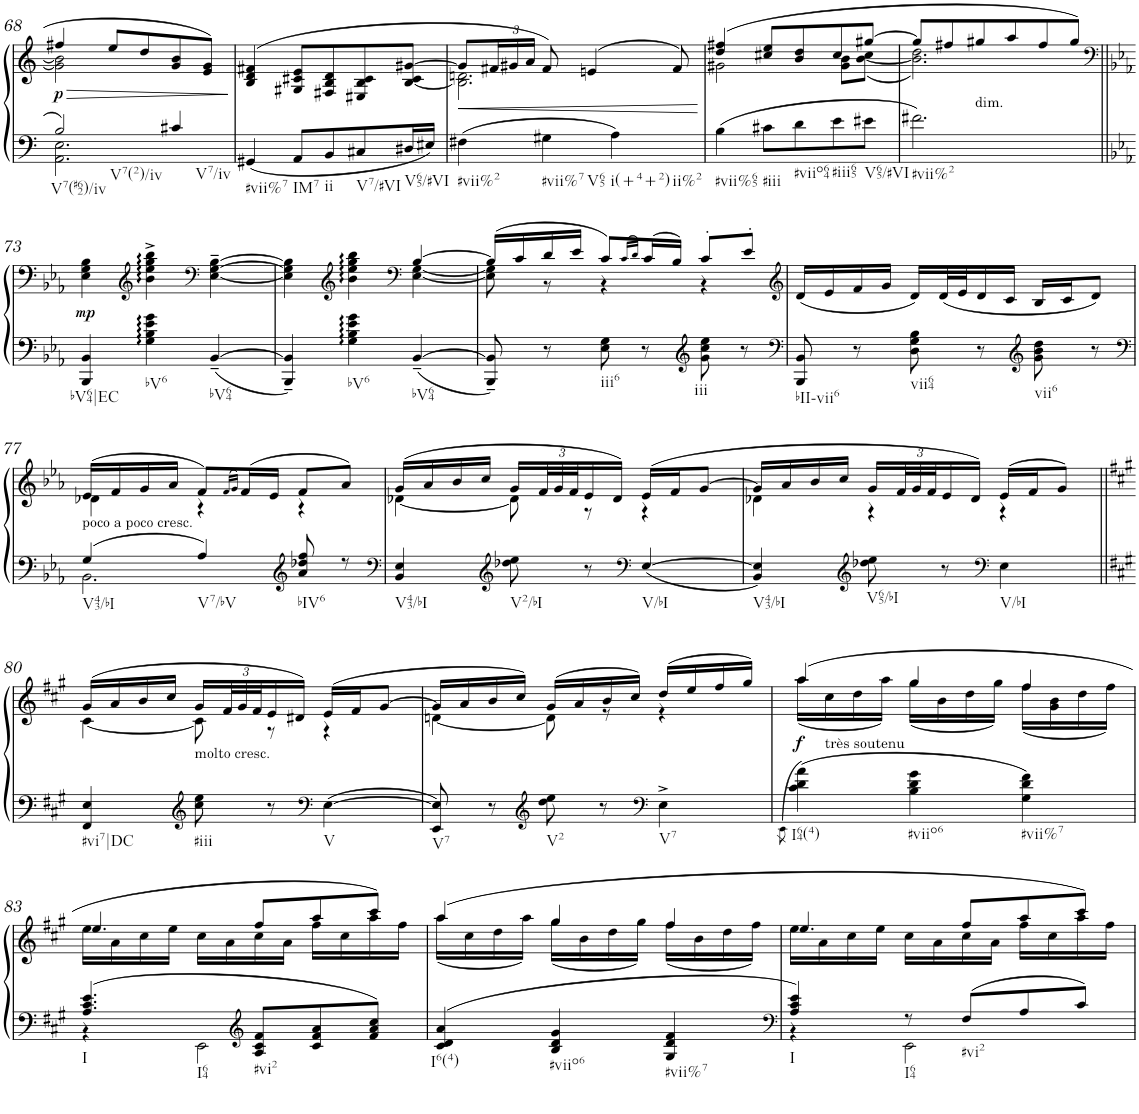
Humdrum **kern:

**kern	**kern	**dynam
*part1	*part1	*part1
*staff2	*staff1	*staff1/2
*I"Piano	*	*
*I'Pno.	*	*
!!LO:PB:g=z
*clefF4	*clefG2	*
*k[]	*k[]	*
*M3/4	*M3/4	*
=68	=68	=68
*^	*	*
!LO:TX:b:t=V7(#62)/iv	!	!	!
!LO:TX:b:t=V7(2)/iv	!	!	!
!	!	!	!LO:HP:b
*	*	*^	*
!	!	!	!	!LO:DY:n=1:b
2B/	2.AA\ 2.E\	4ff#X/	2g\] 2b\]	> p
.	.	8ee/L	.	.
.	.	8dd/	.	.
!LO:TX:b:t=V7/iv	!	!	!	!
4c#X/	.	8g/ 8b/	4ryy	.
.	.	8e/ 8g/J	.	.
*v	*v	*	*	*
*	*v	*v	*
.	.	]
=69	=69	=69
!LO:TX:b:t=#vii%7	!	!
4GG#X/	(4B/ 4d/ 4f#X/	.
!LO:TX:b:t=IM7	!	!
8AA/L	8G#X/ 8c#X/ 8e/L	.
!LO:TX:b:t=ii	!	!
8BB/	8F#X/ 8B/ 8d/	.
!LO:TX:b:t=V7/#VI	!	!
8C#X/	8E#X/ 8B/ 8c#/	.
!LO:TX:b:t=V65/#VI	!	!
16D#X/L	[<8B/ 8c#/ [8g#X/J	.
16E#X/JJ	.	.
=70	=70	=70
!LO:TX:b:t=#vii%2	!	!
!	!	!LO:HP:b
*	*^	*
4F#X\	8g#/L]	2.B\] 2.dn\	<
*	*Xbrackettup	*	*
.	24f#X/L	.	.
.	24g#X/	.	.
.	24a/JJ	.	.
!LO:TX:b:t=#vii%7	!	!	!
!LO:TX:b:t=V65	!	!	!
4G#X\	8f#/)	.	.
.	(4en/	.	.
!LO:TX:b:t=i(+4+2)	!	!	!
!LO:TX:b:t=ii%2	!	!	!
4A\	.	.	.
.	8f#/)	.	.
*	*v	*v	*
.	.	[
=71	=71	=71
*	*^	*
!LO:TX:b:t=#vii%65	!	!	!
4B\	(4dd/ 4ff#X/	2g#X\	.
!LO:TX:b:t=#iii	!	!	!
8c#X\L	8cc#X/ 8ee/L	.	.
!LO:TX:b:t=#viio64	!	!	!
8d\	8b/ 8dd/	.	.
!LO:TX:b:t=#iii65	!	!	!
8e\	8cc#/	8g#\ 8b\L	.
!LO:TX:b:t=V65/#VI	!	!	!
8e#X\J	[8gg#X/J	([8b\ 8cc#\J	.
=72	=72	=72	=72
!LO:TX:b:t=#vii%2	!	!	!
2.f#X\	8gg#/L]	2.b\] 2.dd\)	.
.	8ff#X/	.	.
!	!LO:TX:b:t=dim.	!	!
.	8gg#X/	.	.
.	8aa/	.	.
.	8ff#/	.	.
.	8gg#/J)	.	.
*	*v	*v	*
!!LO:LB:g=z
=73||	=73||	=73||
*	*clefF4	*
*k[b-e-a-]	*k[b-e-a-]	*
!LO:TX:b:t=bV64|EC	!	!
!	!	!LO:DY:b
4BBB-/ 4BB-/	4E-\ 4G\ 4B-\	mp
*	*clefG2	*
!LO:TX:b:t=bV6	!	!
4G\:: 4B-\:: 4e-\:: 4g\::	4b-\^ 4ee-\^ 4gg\^ 4bb-\^	.
*	*clefF4	*
!LO:TX:b:t=bV64	!	!
[>4BB-~/	[4E-\~ [4G\~ [4B-\~	.
=74	=74	=74
*	*^	*
4BBB-/~ 4BB-/]~	4E-\] 4G\] 4B-\]	2ryy	.
*	*clefG2	*	*
!LO:TX:b:t=bV6	!	!	!
4G\:: 4B-\:: 4e-\:: 4g\::	4b-\ 4ee-\ 4gg\ 4bb-\	.	.
*	*clefF4	*	*
!LO:TX:b:t=bV64	!	!	!
[>4BB-~/	[4B-/	[4E-\ [4G\	.
=75	=75	=75	=75
*^	*	*	*
8BBB-/~ 8BB-/]~	8ryy	(16B-/LL]	8E-\] 8G\]	.
.	.	16c/	.	.
8r	8ryy	16d/	8r	.
.	.	16e-/JJ	.	.
!LO:TX:b:t=iii6	!	!	!	!
8E-\ 8G\	2ryy	8c/L)	4r	.
.	.	(16qc/LL	.	.
.	.	16qd/JJ)	.	.
8r	.	(16c/L	.	.
.	.	16B-/JJ)	.	.
*clefG2	*	*	*	*
!LO:TX:b:t=iii	!	!	!	!
8g\ 8cc\ 8ee-\	.	8c'/L	4r	.
8r	.	8e-'/J	.	.
*v	*v	*	*	*
*	*v	*v	*
=76	=76	=76
*clefF4	*clefG2	*
!LO:TX:b:t=bII-vii6	!	!
8BBB-/ 8BB-/	(16d/LL	.
.	16e-/	.
8r	16f/	.
.	16g/JJ	.
!LO:TX:b:t=vii64	!	!
8D\ 8G\ 8B-\	16d/LL)	.
.	(32d/L	.
.	32e-/J	.
8r	16d/	.
.	16c/JJ	.
*clefG2	*	*
!LO:TX:b:t=vii6	!	!
8g\ 8b-\ 8dd\	16B-/LL	.
.	16c/J	.
8r	8d/J)	.
!!LO:LB:g=z
=77	=77	=77
*clefF4	*	*
*^	*^	*
!	!	!LO:TX:b:t=poco a poco cresc.	!	!
!LO:TX:b:t=V43/bI	!	!	!	!
4G/	2.BB-\	(16e-/LL	4d-X\	.
.	.	16f/	.	.
.	.	16g/	.	.
.	.	16a-/JJ	.	.
!LO:TX:b:t=V7/bV	!	!	!	!
4A-/	.	8f/L)	4r	.
.	.	(16qf/LL	.	.
.	.	16qg/JJ)	.	.
.	.	(16f/L	.	.
.	.	16e-/JJ	.	.
*clefG2	*	*	*	*
!LO:TX:b:t=bIV6	!	!	!	!
8a-/ 8dd-X/ 8ff/	.	8f/L	4r	.
8r	.	8a-/J)	.	.
*v	*v	*	*	*
=78	=78	=78	=78
*clefF4	*	*	*
!LO:TX:b:t=V43/bI	!	!	!
4BB-/ 4E-/	(16g/LL	[4d-X\	.
.	16a-/	.	.
.	16b-/	.	.
.	16cc/JJ	.	.
*clefG2	*	*	*
!LO:TX:b:t=V2/bI	!	!	!
8dd-X\ 8ee-\	16g/LL	8d-\]	.
.	48f/L	.	.
.	48g/	.	.
.	48f/J	.	.
8r	16e-/	8r	.
.	16d-/JJ)	.	.
*clefF4	*	*	*
!LO:TX:b:t=V/bI	!	!	!
[>4E-/	(16e-/LL	4r	.
.	16f/J	.	.
.	[8g/J	.	.
=79	=79	=79	=79
*^	*	*	*
!LO:TX:b:t=V43/bI	!	!	!	!
4BB-/ 4E-/]	4ryy	16g/LL]	4d-X\	.
.	.	16a-/	.	.
.	.	16b-/	.	.
.	.	16cc/JJ	.	.
*clefG2	*	*	*	*
!LO:TX:b:t=V65/bI	!	!	!	!
8dd-X\ 8ee-\	2ryy	16g/LL	4r	.
.	.	48f/L	.	.
.	.	48g/	.	.
.	.	48f/J	.	.
8r	.	16e-/	.	.
.	.	16d-/JJ)	.	.
*clefF4	*	*	*	*
!LO:TX:b:t=V/bI	!	!	!	!
4E-\	.	(16e-/LL	4r	.
.	.	16f/J	.	.
.	.	8g/J)	.	.
*v	*v	*	*	*
!!LO:LB:g=z	!!
=80||	=80||	=80||	=80||
*k[f#c#g#]	*k[f#c#g#]	*	*
!LO:TX:b:t=#vi7|DC	!	!	!
4FF#/ 4E/	(16g#/LL	[4c#\	.
.	16a/	.	.
.	16b/	.	.
.	16cc#/JJ	.	.
*clefG2	*	*	*
!	!LO:TX:b:t=molto cresc.	!	!
!LO:TX:b:t=#iii	!	!	!
8cc#\ 8ee\	16g#/LL	8c#\]	.
.	48f#/L	.	.
.	48g#/	.	.
.	48f#/J	.	.
8r	16e/	8r	.
.	16d#X/JJ)	.	.
*clefF4	*	*	*
!LO:TX:b:t=V	!	!	!
[4E\	(16e/LL	4r	.
.	16f#/J	.	.
.	[8g#/J	.	.
=81	=81	=81	=81
*^	*	*	*
!LO:TX:b:t=V7	!	!	!	!
8EE/ 8E/]	8ryy	16g#/LL]	[4dn\	.
.	.	16a/	.	.
8r	8ryy	16b/	.	.
.	.	16cc#/JJ)	.	.
*clefG2	*	*	*	*
!LO:TX:b:t=V2	!	!	!	!
8dd\ 8ee\	2ryy	(16g#/LL	8d\]	.
.	.	16a/	.	.
8r	.	16b/	8r	.
.	.	16cc#/JJ)	.	.
*clefF4	*	*	*	*
!LO:TX:b:t=V7	!	!	!	!
4E^\	.	(16dd/LL	4r	.
.	.	16ee/	.	.
.	.	16ff#/	.	.
.	.	16gg#/JJ)	.	.
*v	*v	*	*	*
=82	=82	=82	=82
8qEE\	.	.	.
!LO:TX:b:t=I64(4)	!	!	!
!	!	!	!LO:DY:b
4c#\ 4d\ 4a\	(4aa/	(16aa\LL	f
!	!	!LO:TX:b:t=très soutenu	!
.	.	16cc#\	.
.	.	16dd\	.
.	.	16aa\JJ)	.
!LO:TX:b:t=#viio6	!	!	!
4B\ 4d\ 4g#\	4gg#/	(16gg#\LL	.
.	.	16b\	.
.	.	16dd\	.
.	.	16gg#\JJ)	.
!LO:TX:b:t=#vii%7	!	!	!
4G#\ 4d\ 4f#\	4ff#/	(16ff#\LL	.
.	.	16g#\ 16b\	.
.	.	16dd\	.
.	.	16ff#\JJ)	.
!!LO:LB:g=z	!!
=83	=83	=83	=83
*^	*	*	*
!LO:TX:b:t=I	!	!	!	!
!LO:TX:b:t=I64	!	!	!	!
4.A/ 4.c#/ 4.e/	4r	4.ee/	16ee\LL	.
.	.	.	16a\	.
.	.	.	16cc#\	.
.	.	.	16ee\JJ	.
.	2EE\	.	16cc#\LL	.
.	.	.	16a\	.
*clefG2	*	*	*	*
!LO:TX:b:t=#vi2	!	!	!	!
8A/ 8c#/ 8f#/L	.	8ff#/L	16cc#\	.
.	.	.	16a\JJ	.
8c#/ 8f#/ 8a/	.	8aa/	16ff#\LL	.
.	.	.	16cc#\	.
8f#/ 8a/ 8cc#/J	.	8ccc#/J)	16aa\	.
.	.	.	16ff#\JJ	.
*v	*v	*	*	*
=84	=84	=84	=84
!LO:TX:b:t=I6(4)	!	!	!
4c#/ 4d/ 4a/	(4aa/	(16aa\LL	.
.	.	16cc#\	.
.	.	16dd\	.
.	.	16aa\JJ)	.
!LO:TX:b:t=#viio6	!	!	!
4B/ 4d/ 4g#/	4gg#/	(16gg#\LL	.
.	.	16b\	.
.	.	16dd\	.
.	.	16gg#\JJ)	.
!LO:TX:b:t=#vii%7	!	!	!
4G#/ 4d/ 4f#/	4ff#/	(16ff#\LL	.
.	.	16b\	.
.	.	16dd\	.
.	.	16ff#\JJ)	.
=85	=85	=85	=85
*clefF4	*	*	*
*^	*	*	*
!LO:TX:b:t=I	!	!	!	!
4A/ 4c#/ 4e/	4r	4.ee/	16ee\LL	.
.	.	.	16a\	.
.	.	.	16cc#\	.
.	.	.	16ee\JJ	.
!LO:TX:b:t=I64	!	!	!	!
8r	2EE\	.	16cc#\LL	.
.	.	.	16a\	.
!LO:TX:b:t=#vi2	!	!	!	!
8F#/L	.	8ff#/L	16cc#\	.
.	.	.	16a\JJ	.
8A/	.	8aa/	16ff#\LL	.
.	.	.	16cc#\	.
8c#/J	.	8ccc#/J)	16aa\	.
.	.	.	16ff#\JJ	.
*v	*v	*	*	*
*	*v	*v	*
=	=	=
*-	*-	*-
